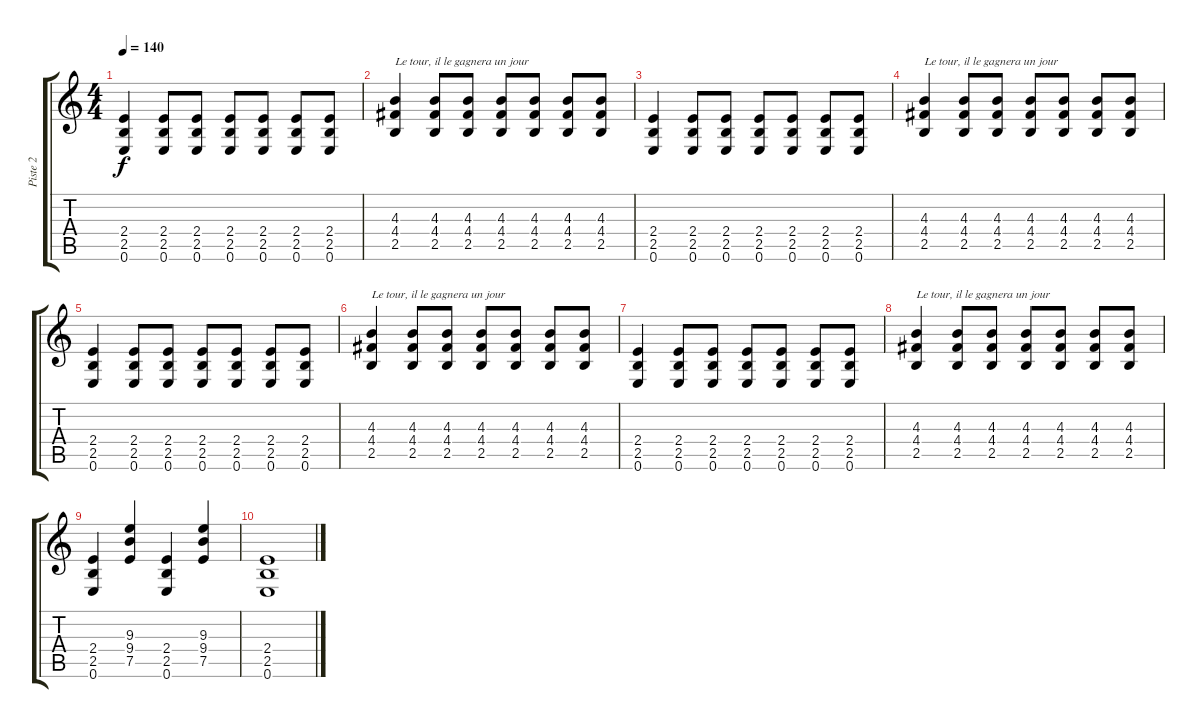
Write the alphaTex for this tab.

\track ("Piste 2" "Piste 2") {instrument overdrivenguitar}
\staff {score tabs}
\tuning (E4 B3 G3 D3 A2 E2) {hide}
\ts (4 4)
\tempo 140
\clef g2
\ks c
(2.4 2.5 0.6).4{dy f} (2.4 2.5 0.6).8 (2.4 2.5 0.6).8 (2.4 2.5 0.6).8 (2.4 2.5 0.6).8 (2.4 2.5 0.6).8 (2.4 2.5 0.6).8 |
(4.3 4.4 2.5).4{txt "Le tour, il le gagnera un jour"} (4.3 4.4 2.5).8 (4.3 4.4 2.5).8 (4.3 4.4 2.5).8 (4.3 4.4 2.5).8 (4.3 4.4 2.5).8 (4.3 4.4 2.5).8 |
(2.4 2.5 0.6).4 (2.4 2.5 0.6).8 (2.4 2.5 0.6).8 (2.4 2.5 0.6).8 (2.4 2.5 0.6).8 (2.4 2.5 0.6).8 (2.4 2.5 0.6).8 |
(4.3 4.4 2.5).4{txt "Le tour, il le gagnera un jour"} (4.3 4.4 2.5).8 (4.3 4.4 2.5).8 (4.3 4.4 2.5).8 (4.3 4.4 2.5).8 (4.3 4.4 2.5).8 (4.3 4.4 2.5).8 |
(2.4 2.5 0.6).4 (2.4 2.5 0.6).8 (2.4 2.5 0.6).8 (2.4 2.5 0.6).8 (2.4 2.5 0.6).8 (2.4 2.5 0.6).8 (2.4 2.5 0.6).8 |
(4.3 4.4 2.5).4{txt "Le tour, il le gagnera un jour"} (4.3 4.4 2.5).8 (4.3 4.4 2.5).8 (4.3 4.4 2.5).8 (4.3 4.4 2.5).8 (4.3 4.4 2.5).8 (4.3 4.4 2.5).8 |
(2.4 2.5 0.6).4 (2.4 2.5 0.6).8 (2.4 2.5 0.6).8 (2.4 2.5 0.6).8 (2.4 2.5 0.6).8 (2.4 2.5 0.6).8 (2.4 2.5 0.6).8 |
(4.3 4.4 2.5).4{txt "Le tour, il le gagnera un jour"} (4.3 4.4 2.5).8 (4.3 4.4 2.5).8 (4.3 4.4 2.5).8 (4.3 4.4 2.5).8 (4.3 4.4 2.5).8 (4.3 4.4 2.5).8 |
(2.4 2.5 0.6).4 (9.3 9.4 7.5).4 (2.4 2.5 0.6).4 (9.3 9.4 7.5).4 |
(2.4 2.5 0.6).1
